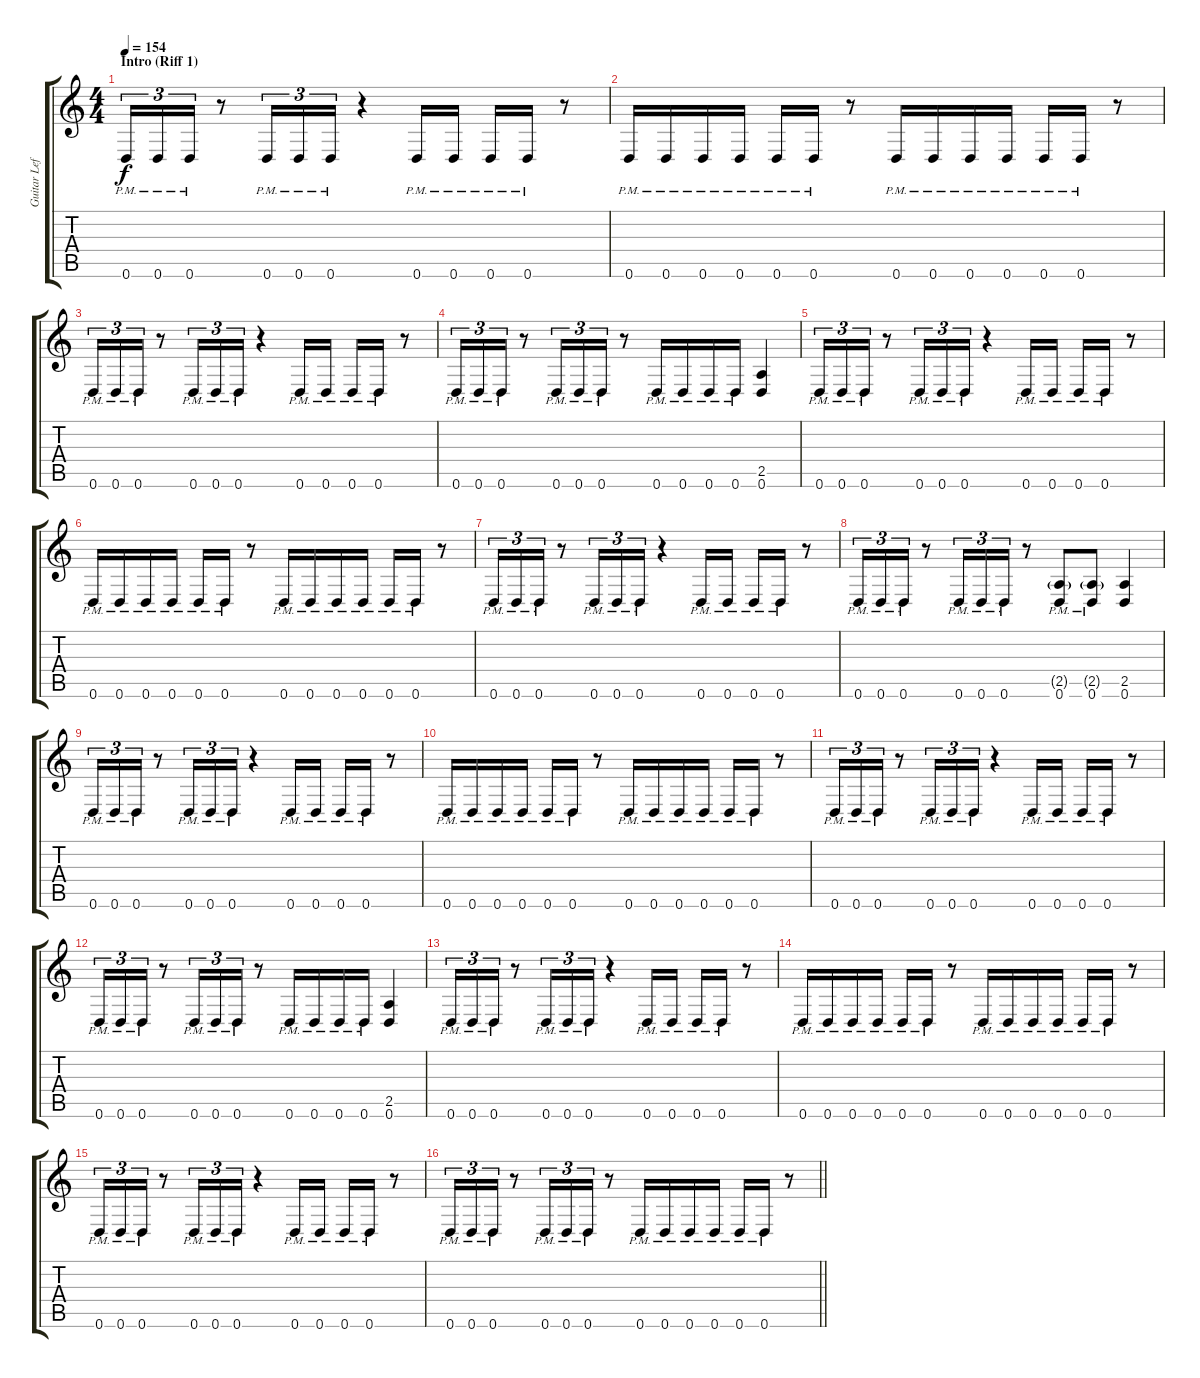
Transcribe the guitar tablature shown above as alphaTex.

\track ("Guitar Left" "Guitar Lef") {instrument distortionguitar}
\staff {score tabs}
\tuning (D4 A3 F3 C3 G2 D2) {hide}
\ts (4 4)
\section ("" "Intro (Riff 1)")
\tempo 154
\clef g2
\ks c
0.6{pm}.16{tu (3 2) dy f instrument distortionguitar} 0.6{pm}.16{tu (3 2)} 0.6{pm}.16{tu (3 2)} r.8 0.6{pm}.16{tu (3 2)} 0.6{pm}.16{tu (3 2)} 0.6{pm}.16{tu (3 2)} r.4 0.6{pm}.16 0.6{pm}.16 0.6{pm}.16 0.6{pm}.16 r.8 |
0.6{pm}.16 0.6{pm}.16 0.6{pm}.16 0.6{pm}.16 0.6{pm}.16 0.6{pm}.16 r.8 0.6{pm}.16 0.6{pm}.16 0.6{pm}.16 0.6{pm}.16 0.6{pm}.16 0.6{pm}.16 r.8 |
0.6{pm}.16{tu (3 2)} 0.6{pm}.16{tu (3 2)} 0.6{pm}.16{tu (3 2)} r.8 0.6{pm}.16{tu (3 2)} 0.6{pm}.16{tu (3 2)} 0.6{pm}.16{tu (3 2)} r.4 0.6{pm}.16 0.6{pm}.16 0.6{pm}.16 0.6{pm}.16 r.8 |
0.6{pm}.16{tu (3 2)} 0.6{pm}.16{tu (3 2)} 0.6{pm}.16{tu (3 2)} r.8 0.6{pm}.16{tu (3 2)} 0.6{pm}.16{tu (3 2)} 0.6{pm}.16{tu (3 2)} r.8 0.6{pm}.16 0.6{pm}.16 0.6{pm}.16 0.6{pm}.16 (2.5 0.6).4 |
0.6{pm}.16{tu (3 2)} 0.6{pm}.16{tu (3 2)} 0.6{pm}.16{tu (3 2)} r.8 0.6{pm}.16{tu (3 2)} 0.6{pm}.16{tu (3 2)} 0.6{pm}.16{tu (3 2)} r.4 0.6{pm}.16 0.6{pm}.16 0.6{pm}.16 0.6{pm}.16 r.8 |
0.6{pm}.16 0.6{pm}.16 0.6{pm}.16 0.6{pm}.16 0.6{pm}.16 0.6{pm}.16 r.8 0.6{pm}.16 0.6{pm}.16 0.6{pm}.16 0.6{pm}.16 0.6{pm}.16 0.6{pm}.16 r.8 |
0.6{pm}.16{tu (3 2)} 0.6{pm}.16{tu (3 2)} 0.6{pm}.16{tu (3 2)} r.8 0.6{pm}.16{tu (3 2)} 0.6{pm}.16{tu (3 2)} 0.6{pm}.16{tu (3 2)} r.4 0.6{pm}.16 0.6{pm}.16 0.6{pm}.16 0.6{pm}.16 r.8 |
0.6{pm}.16{tu (3 2)} 0.6{pm}.16{tu (3 2)} 0.6{pm}.16{tu (3 2)} r.8 0.6{pm}.16{tu (3 2)} 0.6{pm}.16{tu (3 2)} 0.6{pm}.16{tu (3 2)} r.8 (2.5{g pm} 0.6{pm}).8 (2.5{g pm} 0.6{pm}).8 (2.5 0.6).4 |
0.6{pm}.16{tu (3 2)} 0.6{pm}.16{tu (3 2)} 0.6{pm}.16{tu (3 2)} r.8 0.6{pm}.16{tu (3 2)} 0.6{pm}.16{tu (3 2)} 0.6{pm}.16{tu (3 2)} r.4 0.6{pm}.16 0.6{pm}.16 0.6{pm}.16 0.6{pm}.16 r.8 |
0.6{pm}.16 0.6{pm}.16 0.6{pm}.16 0.6{pm}.16 0.6{pm}.16 0.6{pm}.16 r.8 0.6{pm}.16 0.6{pm}.16 0.6{pm}.16 0.6{pm}.16 0.6{pm}.16 0.6{pm}.16 r.8 |
0.6{pm}.16{tu (3 2)} 0.6{pm}.16{tu (3 2)} 0.6{pm}.16{tu (3 2)} r.8 0.6{pm}.16{tu (3 2)} 0.6{pm}.16{tu (3 2)} 0.6{pm}.16{tu (3 2)} r.4 0.6{pm}.16 0.6{pm}.16 0.6{pm}.16 0.6{pm}.16 r.8 |
0.6{pm}.16{tu (3 2)} 0.6{pm}.16{tu (3 2)} 0.6{pm}.16{tu (3 2)} r.8 0.6{pm}.16{tu (3 2)} 0.6{pm}.16{tu (3 2)} 0.6{pm}.16{tu (3 2)} r.8 0.6{pm}.16 0.6{pm}.16 0.6{pm}.16 0.6{pm}.16 (2.5 0.6).4 |
0.6{pm}.16{tu (3 2)} 0.6{pm}.16{tu (3 2)} 0.6{pm}.16{tu (3 2)} r.8 0.6{pm}.16{tu (3 2)} 0.6{pm}.16{tu (3 2)} 0.6{pm}.16{tu (3 2)} r.4 0.6{pm}.16 0.6{pm}.16 0.6{pm}.16 0.6{pm}.16 r.8 |
0.6{pm}.16 0.6{pm}.16 0.6{pm}.16 0.6{pm}.16 0.6{pm}.16 0.6{pm}.16 r.8 0.6{pm}.16 0.6{pm}.16 0.6{pm}.16 0.6{pm}.16 0.6{pm}.16 0.6{pm}.16 r.8 |
0.6{pm}.16{tu (3 2)} 0.6{pm}.16{tu (3 2)} 0.6{pm}.16{tu (3 2)} r.8 0.6{pm}.16{tu (3 2)} 0.6{pm}.16{tu (3 2)} 0.6{pm}.16{tu (3 2)} r.4 0.6{pm}.16 0.6{pm}.16 0.6{pm}.16 0.6{pm}.16 r.8 |
\barLineRight lightlight
0.6{pm}.16{tu (3 2)} 0.6{pm}.16{tu (3 2)} 0.6{pm}.16{tu (3 2)} r.8 0.6{pm}.16{tu (3 2)} 0.6{pm}.16{tu (3 2)} 0.6{pm}.16{tu (3 2)} r.8 0.6{pm}.16 0.6{pm}.16 0.6{pm}.16 0.6{pm}.16 0.6{pm}.16 0.6{pm}.16 r.8
